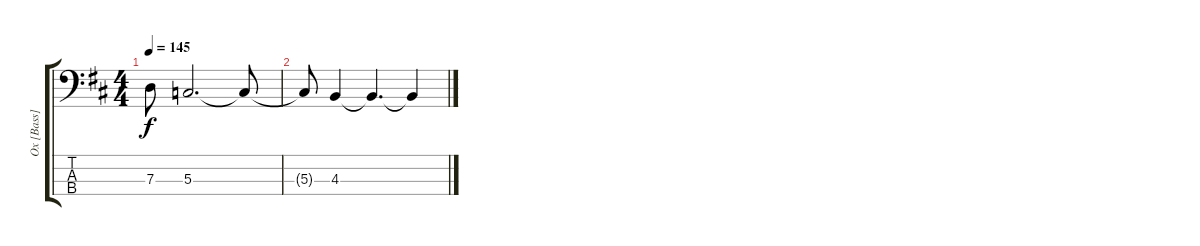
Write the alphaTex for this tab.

\track ("Ox [Bass]" "Ox [Bass]") {instrument electricbasspick}
\staff {score tabs}
\tuning (F2 C2 G1 D1) {hide}
\ts (4 4)
\tempo 145
\clef f4
\ks d
7.3{t}.8{dy f} 5.3.2{d} 5.3{t}.8 |
5.3{t}.8 4.3.4 4.3{t}.4{d} 4.3{t}.4
